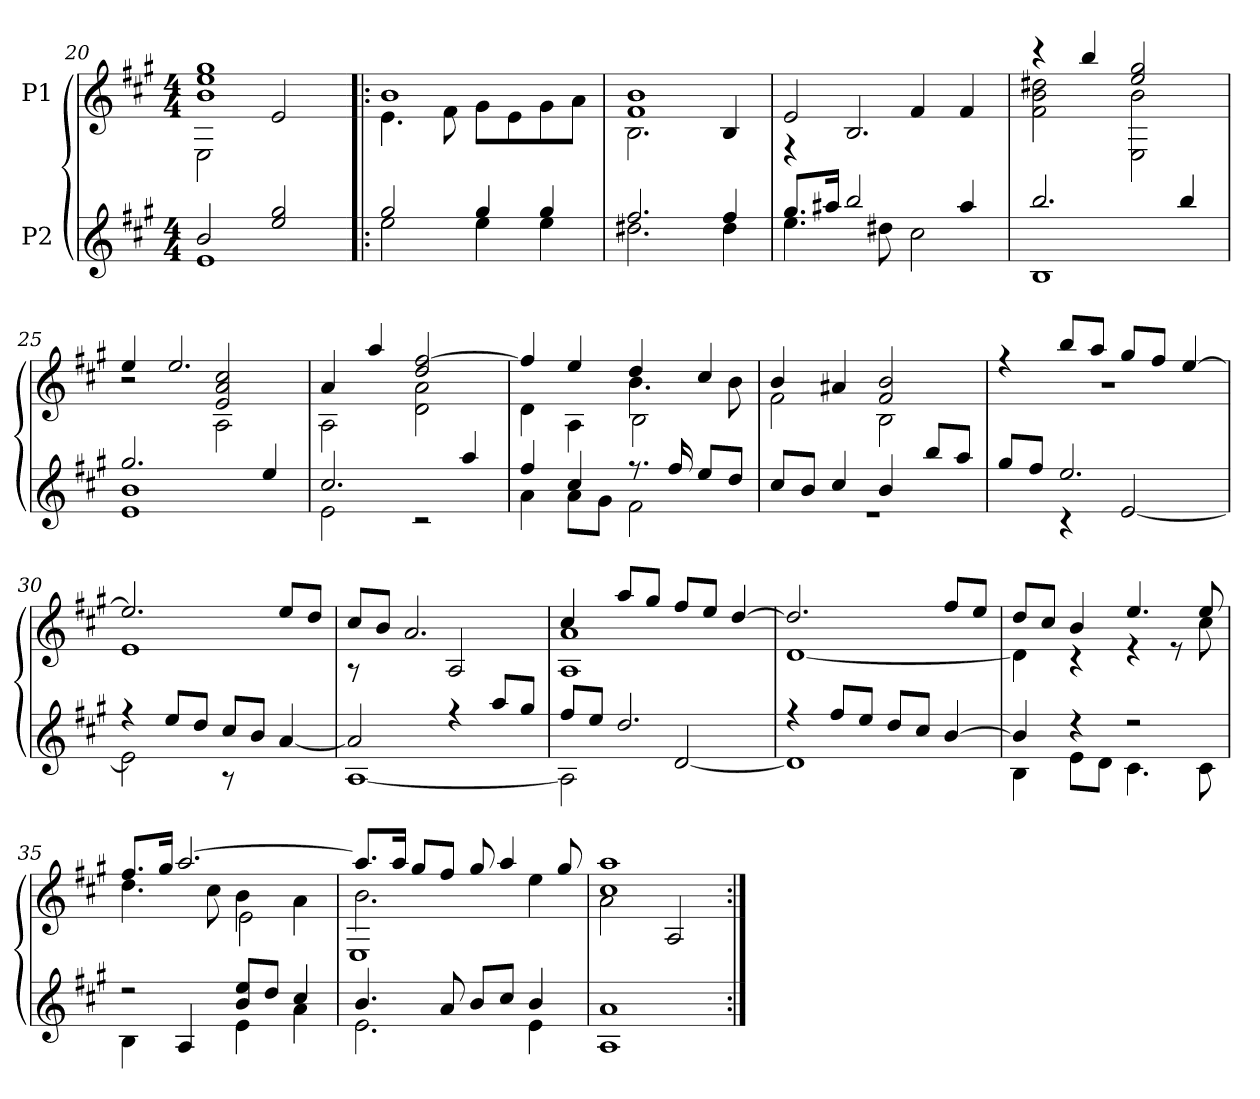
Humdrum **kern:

**kern	**kern
*part2	*part1
*staff2	*staff1
*I"P2	*I"P1
*clefG2	*clefG2
*ITrd7c12	*ITrd7c12
*k[f#c#g#]	*k[f#c#g#]
*A:	*A:
*M4/4	*M4/4
=20	=20
*^	*^
2Bi/	1Ei	1Bi 1ei 1g#i	2EEi\
2ei/ 2g#i	.	.	2Ei/
!!LO:PB:g=z	!!
=21!|:	=21!|:	=21!|:	=21!|:
2g#i/	2ei\	1Bi	4.Ei\
.	.	.	8F#i\
4g#i/	4ei\	.	8G#i\L
.	.	.	8Ei\
4g#i/	4ei\	.	8G#i\
.	.	.	8Ai\J
=22	=22	=22	=22
2.f#i/	2.d#Xi\	1F#i 1Bi	2.BBi\
4f#i/	4d#i\	.	4BBi/
=23	=23	=23	=23
8.g#i/L	4.ei\	2Ei/	4r
16a#Xi/Jk	.	.	.
2bi/	.	.	2.BBi/
.	8d#Xi\	.	.
.	2c#i\	4F#i/	.
4a#i/	.	4F#i/	.
=24	=24	=24	=24
2.bi/	1BBi	4r	2F#i\ 2Bi 2d#Xi
.	.	4bi/	.
.	.	2ei/ 2g#i	2EEi\ 2Bi
4bi/	.	.	.
=25	=25	=25	=25
*	*	*	*^
2.g#i/	1Ei 1Bi	4ei/	2r	2r
.	.	2.ei/	.	.
.	.	.	2Ei/ 2Ai 2c#i	2AAi\
4ei/	.	.	.	.
*	*	*	*v	*v
!!LO:LB:g=z
=26	=26	=26	=26
2.c#i/	2Ei\	4Ai/	2AAi\
.	.	4ai/	.
.	2r	2di/ [>2f#i	2Di\ 2Ai
4ai/	.	.	.
=27	=27	=27	=27
*	*^	*	*^
4f#i/	4Ai\	4ryy	4f#i/]	4Di\	2ryy
4c#i/	8Ai\L	4ryy	4ei/	4AAi\	.
.	8G#i\J	.	.	.	.
8.r	2F#i\	2ryy	4di/	4.Bi\	2BBi\
16f#i/	.	.	.	.	.
8ei/L	.	.	4c#i/	.	.
8di/J	.	.	.	8Bi\	.
*	*v	*v	*	*	*
*	*	*	*v	*v
=28	=28	=28	=28
8c#i/L	1r	4Bi/	2F#i\
8Bi/J	.	.	.
4c#i/	.	4A#Xi/	.
4Bi/	.	2F#i/ 2Bi	2BBi\
8bi/L	.	.	.
8ai/J	.	.	.
=29	=29	=29	=29
8g#i/L	4ryy	4r	1r
8f#i/J	.	.	.
2.ei/	4r	8bi/L	.
.	.	8ai/J	.
.	[<2Ei/	8g#i/L	.
.	.	8f#i/J	.
.	.	[>4ei/	.
!!LO:LB:g=z	!!
=30	=30	=30	=30
4r	2Ei\]	2.ei/]	1Ei
8ei/L	.	.	.
8di/J	.	.	.
8c#i/L	8r	.	.
8Bi/J	4.ryy	.	.
[>4Ai/	.	8ei/L	.
.	.	8di/J	.
=31	=31	=31	=31
2Ai/]	[<1AAi	8c#i/L	8r
.	.	8Bi/J	4.ryy
.	.	2.Ai/	.
4r	.	.	2AAi/
8ai/L	.	.	.
8g#i/J	.	.	.
=32	=32	=32	=32
8f#i/L	2AAi\]	4c#i/	1AAi 1Ai
8ei/J	.	.	.
2.di/	.	8ai/L	.
.	.	8g#i/J	.
.	[<2Di/	8f#i/L	.
.	.	8ei/J	.
.	.	[>4di/	.
=33	=33	=33	=33
4r	1Di]	2.di/]	[<1Di
8f#i/L	.	.	.
8ei/J	.	.	.
8di/L	.	.	.
8c#i/J	.	.	.
[>4Bi/	.	8f#i/L	.
.	.	8ei/J	.
!!LO:LB:g=z	!!
=34	=34	=34	=34
4Bi/]	4BBi\	8di/L	4Di\]
.	.	8c#i/J	.
4r	8Ei\L	4Bi/	4r
.	8Di\J	.	.
2r	4.C#i\	4.ei/	4r
.	.	.	8r
.	8C#i\	8ei/	8c#i\
=35	=35	=35	=35
*	*	*	*^
2r	4BBi\	8.f#i/L	4.di\	2ryy
.	.	16g#i/Jk	.	.
.	4AAi/	[>2.ai/	.	.
.	.	.	8c#i\	.
8Bi/ 8eiL	4Ei\	.	4Bi\	2Ei\
8di/J	.	.	.	.
4c#i/	4Ai\	.	4Ai\	.
=36	=36	=36	=36	=36
4.Bi/	2.Ei\	8.ai/L]	2.Bi\	1EEi
.	.	16ai/Jk	.	.
.	.	8g#i/L	.	.
8Ai/	.	8f#i/J	.	.
8Bi/L	.	8g#i/	.	.
8c#i/J	.	4ai/	.	.
4Bi/	4Ei\	.	4ei\	.
.	.	8g#i/	.	.
*	*	*	*v	*v
=37	=37	=37	=37
1Ai	1AAi	1c#i 1ai	2Ai\
.	.	.	2AAi/
*v	*v	*	*
*	*v	*v
=:|!	=:|!
*-	*-
